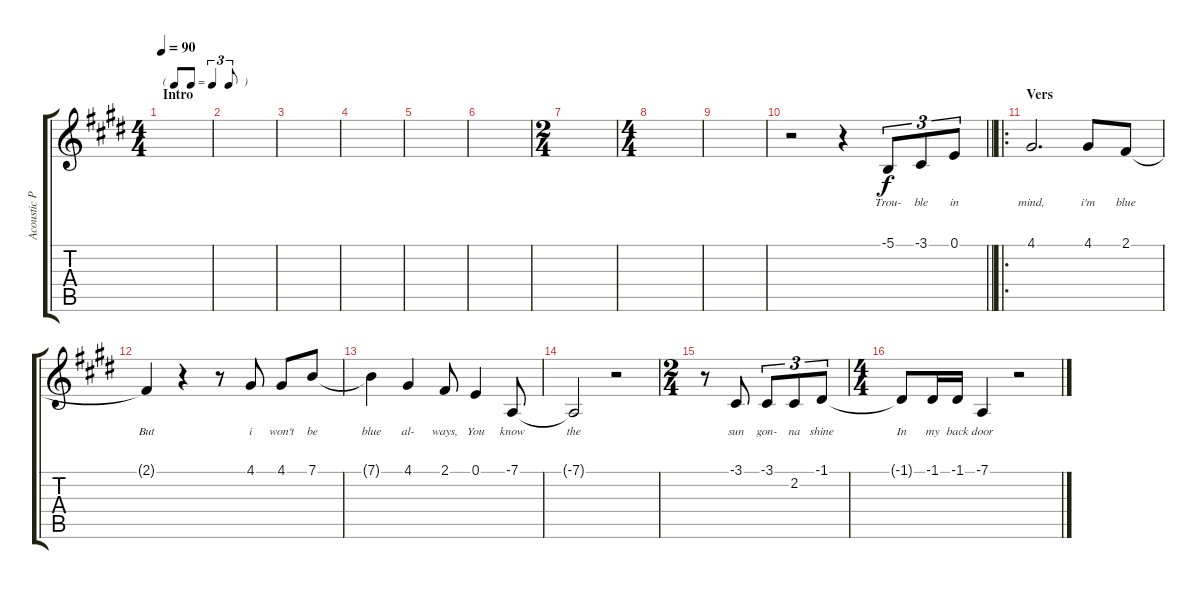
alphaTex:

\track ("Acoustic Piano" "Acoustic P") {instrument acousticgrandpiano}
\staff {score tabs}
\tuning (E4 B3 G3 D3 A2 E2) {hide}
\ts (4 4)
\tf triplet8th
\section ("" "Intro")
\tempo 90
\clef g2
\ks e
|
|
|
|
|
|
\ts (2 4)
|
\ts (4 4)
|
|
\barLineRight lightlight
r.2 r.4 -5.1.8{tu (3 2) lyrics (0 "Trou-") lyrics (1 "") lyrics (2 "") lyrics (3 "") lyrics (4 "")} -3.1.8{tu (3 2) lyrics (0 "ble") lyrics (1 "") lyrics (2 "") lyrics (3 "") lyrics (4 "")} 0.1.8{tu (3 2) lyrics (0 "in") lyrics (1 "") lyrics (2 "") lyrics (3 "") lyrics (4 "")} |
\ro
\section ("" "Vers")
4.1.2{d lyrics (0 "mind,") lyrics (1 "") lyrics (2 "") lyrics (3 "") lyrics (4 "")} 4.1.8{lyrics (0 "i'm") lyrics (1 "") lyrics (2 "") lyrics (3 "") lyrics (4 "")} 2.1.8{lyrics (0 "blue") lyrics (1 "") lyrics (2 "") lyrics (3 "") lyrics (4 "")} |
2.1{t}.4{lyrics (0 "But") lyrics (1 "") lyrics (2 "") lyrics (3 "") lyrics (4 "")} r.4 r.8 4.1.8{lyrics (0 "i") lyrics (1 "") lyrics (2 "") lyrics (3 "") lyrics (4 "")} 4.1.8{lyrics (0 "won't") lyrics (1 "") lyrics (2 "") lyrics (3 "") lyrics (4 "")} 7.1.8{lyrics (0 "be") lyrics (1 "") lyrics (2 "") lyrics (3 "") lyrics (4 "")} |
7.1{t}.4{lyrics (0 "blue") lyrics (1 "") lyrics (2 "") lyrics (3 "") lyrics (4 "")} 4.1.4{lyrics (0 "al-") lyrics (1 "") lyrics (2 "") lyrics (3 "") lyrics (4 "")} 2.1.8{lyrics (0 "ways,") lyrics (1 "") lyrics (2 "") lyrics (3 "") lyrics (4 "")} 0.1.4{lyrics (0 "You") lyrics (1 "") lyrics (2 "") lyrics (3 "") lyrics (4 "")} -7.1.8{lyrics (0 "know") lyrics (1 "") lyrics (2 "") lyrics (3 "") lyrics (4 "")} |
-7.1{t}.2{lyrics (0 "the") lyrics (1 "") lyrics (2 "") lyrics (3 "") lyrics (4 "")} r.2 |
\ts (2 4)
r.8 -3.1.8{lyrics (0 "sun") lyrics (1 "") lyrics (2 "") lyrics (3 "") lyrics (4 "")} -3.1.8{tu (3 2) lyrics (0 "gon-") lyrics (1 "") lyrics (2 "") lyrics (3 "") lyrics (4 "")} 2.2.8{tu (3 2) lyrics (0 "na") lyrics (1 "") lyrics (2 "") lyrics (3 "") lyrics (4 "")} -1.1.8{tu (3 2) lyrics (0 "shine") lyrics (1 "") lyrics (2 "") lyrics (3 "") lyrics (4 "")} |
\ts (4 4)
-1.1{t}.8{lyrics (0 "In") lyrics (1 "") lyrics (2 "") lyrics (3 "") lyrics (4 "")} -1.1.16{lyrics (0 "my") lyrics (1 "") lyrics (2 "") lyrics (3 "") lyrics (4 "")} -1.1.16{lyrics (0 "back") lyrics (1 "") lyrics (2 "") lyrics (3 "") lyrics (4 "")} -7.1.4{lyrics (0 "door") lyrics (1 "") lyrics (2 "") lyrics (3 "") lyrics (4 "")} r.2
